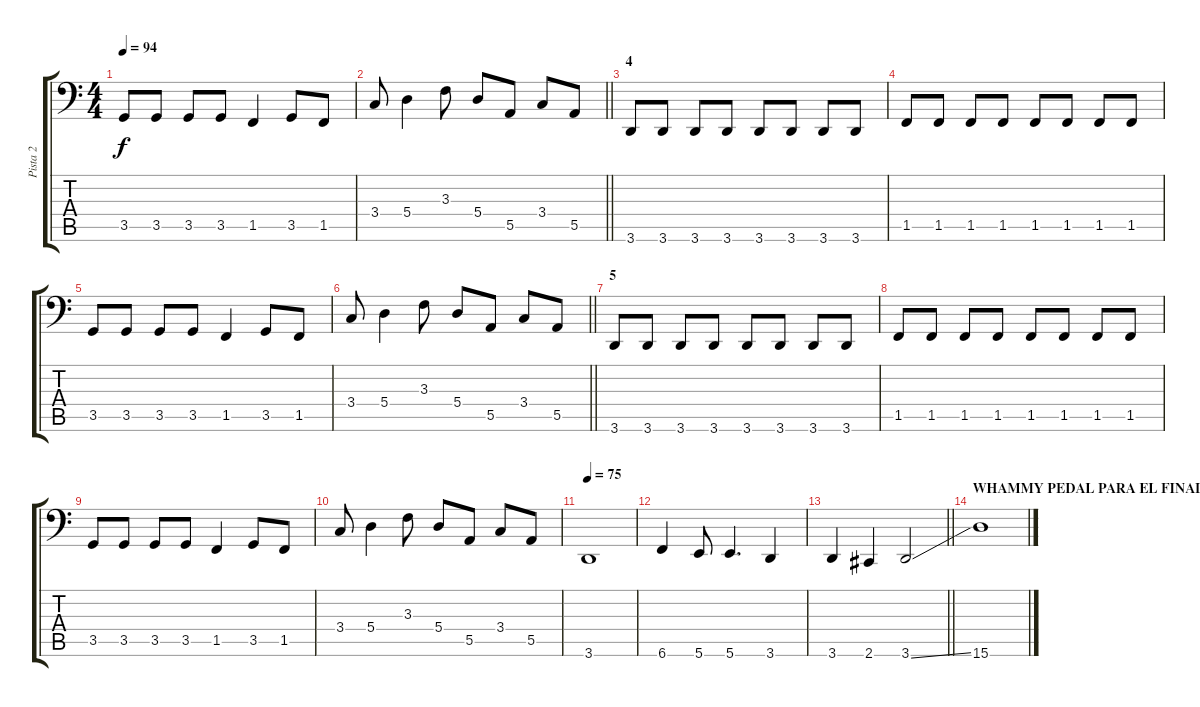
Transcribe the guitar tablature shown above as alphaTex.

\track ("Pista 2" "Pista 2") {instrument electricbassfinger}
\staff {score tabs}
\tuning (C3 G2 D2 A1 E1 B0) {hide}
\ts (4 4)
\tempo 94
\clef f4
\ks c
3.5.8{dy f} 3.5.8 3.5.8 3.5.8 1.5.4 3.5.8 1.5.8 |
\barLineRight lightlight
3.4.8 5.4.4 3.3.8 5.4.8 5.5.8 3.4.8 5.5.8 |
\section ("" "4")
3.6.8 3.6.8 3.6.8 3.6.8 3.6.8 3.6.8 3.6.8 3.6.8 |
1.5.8 1.5.8 1.5.8 1.5.8 1.5.8 1.5.8 1.5.8 1.5.8 |
3.5.8 3.5.8 3.5.8 3.5.8 1.5.4 3.5.8 1.5.8 |
\barLineRight lightlight
3.4.8 5.4.4 3.3.8 5.4.8 5.5.8 3.4.8 5.5.8 |
\section ("" "5")
3.6.8 3.6.8 3.6.8 3.6.8 3.6.8 3.6.8 3.6.8 3.6.8 |
1.5.8 1.5.8 1.5.8 1.5.8 1.5.8 1.5.8 1.5.8 1.5.8 |
3.5.8 3.5.8 3.5.8 3.5.8 1.5.4 3.5.8 1.5.8 |
3.4.8 5.4.4 3.3.8 5.4.8 5.5.8 3.4.8 5.5.8 |
\tempo 75
3.6.1 |
6.6.4 5.6.8 5.6.4{d} 3.6.4 |
\barLineRight lightlight
3.6.4 2.6.4 3.6{ss}.2 |
\section ("" "WHAMMY PEDAL PARA EL FINAL")
15.6.1
